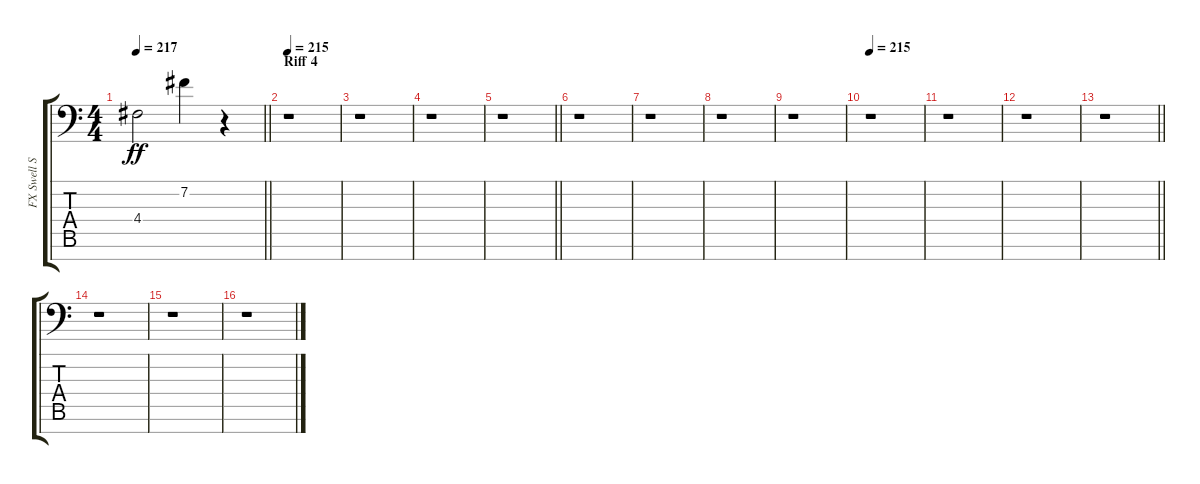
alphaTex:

\track ("FX Swell Synth" "FX Swell S") {instrument pad8sweep}
\staff {score tabs}
\tuning (C8 B3 G3 D3 A2 E2 C-1) {hide}
\ts (4 4)
\tempo 217
\clef f4
\barLineRight lightlight
\ks c
4.4.2{dy ff} 7.2.4 r.4 |
\section ("" "Riff 4")
\tempo 215
r.1 |
r.1 |
r.1 |
\barLineRight lightlight
r.1 |
r.1 |
r.1 |
r.1 |
r.1 |
\tempo 215
r.1 |
r.1 |
r.1 |
\barLineRight lightlight
r.1 |
r.1 |
r.1 |
r.1
